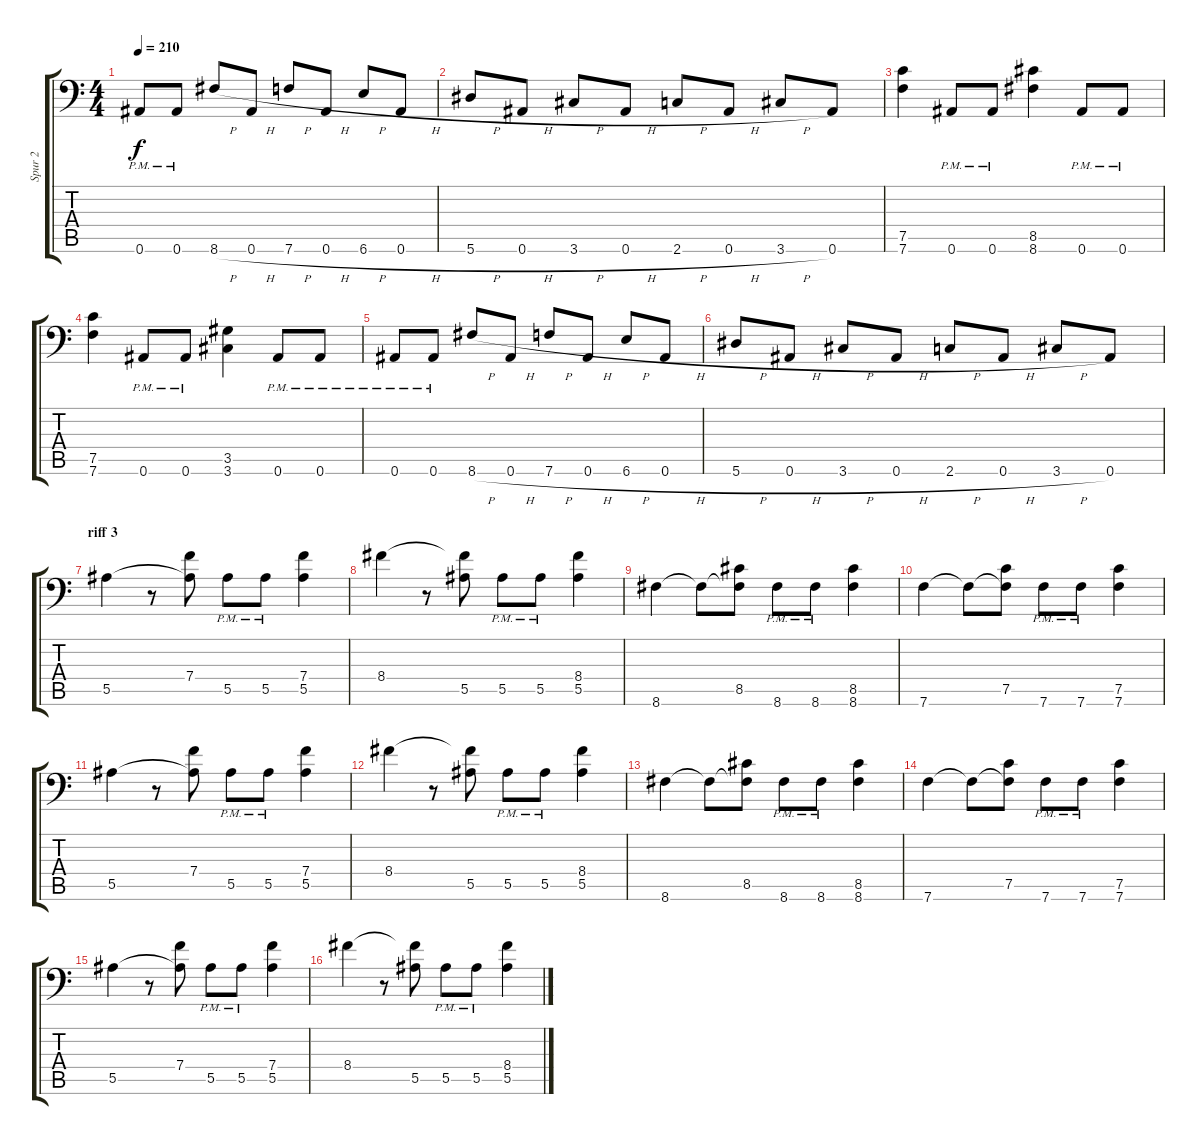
\track ("Spur 2" "Spur 2") {instrument distortionguitar}
\staff {score tabs}
\tuning (C4 G3 Eb3 Bb2 F2 Bb1) {hide}
\ts (4 4)
\tempo 210
\clef f4
\ks c
0.6{pm}.8{dy f} 0.6{pm}.8 8.6{h}.8 0.6{h}.8 7.6{h}.8 0.6{h}.8 6.6{h}.8 0.6{h}.8 |
5.6{h}.8 0.6{h}.8 3.6{h}.8 0.6{h}.8 2.6{h}.8 0.6{h}.8 3.6{h}.8 0.6.8 |
(7.5 7.6).4 0.6{pm}.8 0.6{pm}.8 (8.5 8.6).4 0.6{pm}.8 0.6{pm}.8 |
(7.5 7.6).4 0.6{pm}.8 0.6{pm}.8 (3.5 3.6).4 0.6{pm}.8 0.6{pm}.8 |
0.6{pm}.8 0.6{pm}.8 8.6{h}.8 0.6{h}.8 7.6{h}.8 0.6{h}.8 6.6{h}.8 0.6{h}.8 |
5.6{h}.8 0.6{h}.8 3.6{h}.8 0.6{h}.8 2.6{h}.8 0.6{h}.8 3.6{h}.8 0.6.8 |
\section ("" "riff 3")
5.5.4 r.8 (7.4 5.5{t}).8 5.5{pm}.8 5.5{pm}.8 (7.4 5.5).4 |
8.4.4 r.8 (8.4{t} 5.5).8 5.5{pm}.8 5.5{pm}.8 (8.4 5.5).4 |
8.6.4 8.6{t}.8 (8.5 8.6{t}).8 8.6{pm}.8 8.6{pm}.8 (8.5 8.6).4 |
7.6.4 7.6{t}.8 (7.5 7.6{t}).8 7.6{pm}.8 7.6{pm}.8 (7.5 7.6).4 |
5.5.4 r.8 (7.4 5.5{t}).8 5.5{pm}.8 5.5{pm}.8 (7.4 5.5).4 |
8.4.4 r.8 (8.4{t} 5.5).8 5.5{pm}.8 5.5{pm}.8 (8.4 5.5).4 |
8.6.4 8.6{t}.8 (8.5 8.6{t}).8 8.6{pm}.8 8.6{pm}.8 (8.5 8.6).4 |
7.6.4 7.6{t}.8 (7.5 7.6{t}).8 7.6{pm}.8 7.6{pm}.8 (7.5 7.6).4 |
5.5.4 r.8 (7.4 5.5{t}).8 5.5{pm}.8 5.5{pm}.8 (7.4 5.5).4 |
8.4.4 r.8 (8.4{t} 5.5).8 5.5{pm}.8 5.5{pm}.8 (8.4 5.5).4
